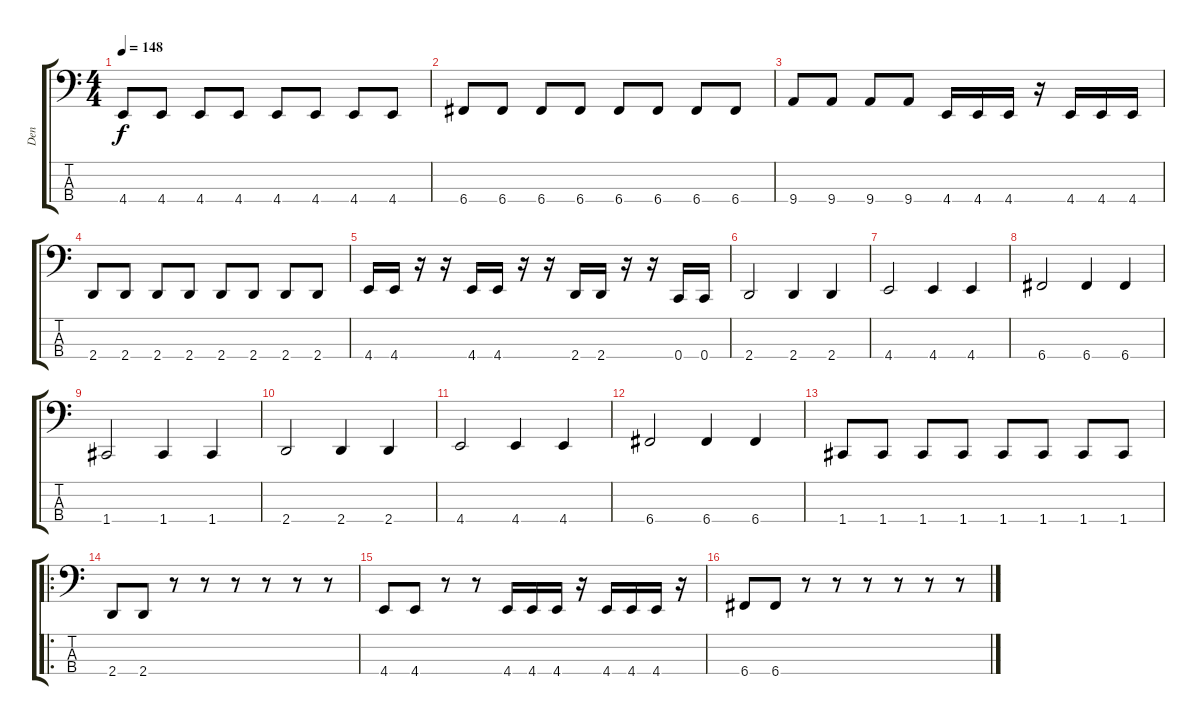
\track ("Den" "Den") {instrument electricbasspick}
\staff {score tabs}
\tuning (F2 C2 G1 C1) {hide}
\ts (4 4)
\tempo 148
\clef f4
\ks c
4.4.8{dy f} 4.4.8 4.4.8 4.4.8 4.4.8 4.4.8 4.4.8 4.4.8 |
6.4.8 6.4.8 6.4.8 6.4.8 6.4.8 6.4.8 6.4.8 6.4.8 |
9.4.8 9.4.8 9.4.8 9.4.8 4.4.16 4.4.16 4.4.16 r.16 4.4.16 4.4.16 4.4.16 |
2.4.8 2.4.8 2.4.8 2.4.8 2.4.8 2.4.8 2.4.8 2.4.8 |
4.4.16 4.4.16 r.16 r.16 4.4.16 4.4.16 r.16 r.16 2.4.16 2.4.16 r.16 r.16 0.4.16 0.4.16 |
2.4.2 2.4.4 2.4.4 |
4.4.2 4.4.4 4.4.4 |
6.4.2 6.4.4 6.4.4 |
1.4.2 1.4.4 1.4.4 |
2.4.2 2.4.4 2.4.4 |
4.4.2 4.4.4 4.4.4 |
6.4.2 6.4.4 6.4.4 |
1.4.8 1.4.8 1.4.8 1.4.8 1.4.8 1.4.8 1.4.8 1.4.8 |
\ro
2.4.8 2.4.8 r.8 r.8 r.8 r.8 r.8 r.8 |
4.4.8 4.4.8 r.8 r.8 4.4.16 4.4.16 4.4.16 r.16 4.4.16 4.4.16 4.4.16 r.16 |
6.4.8 6.4.8 r.8 r.8 r.8 r.8 r.8 r.8
